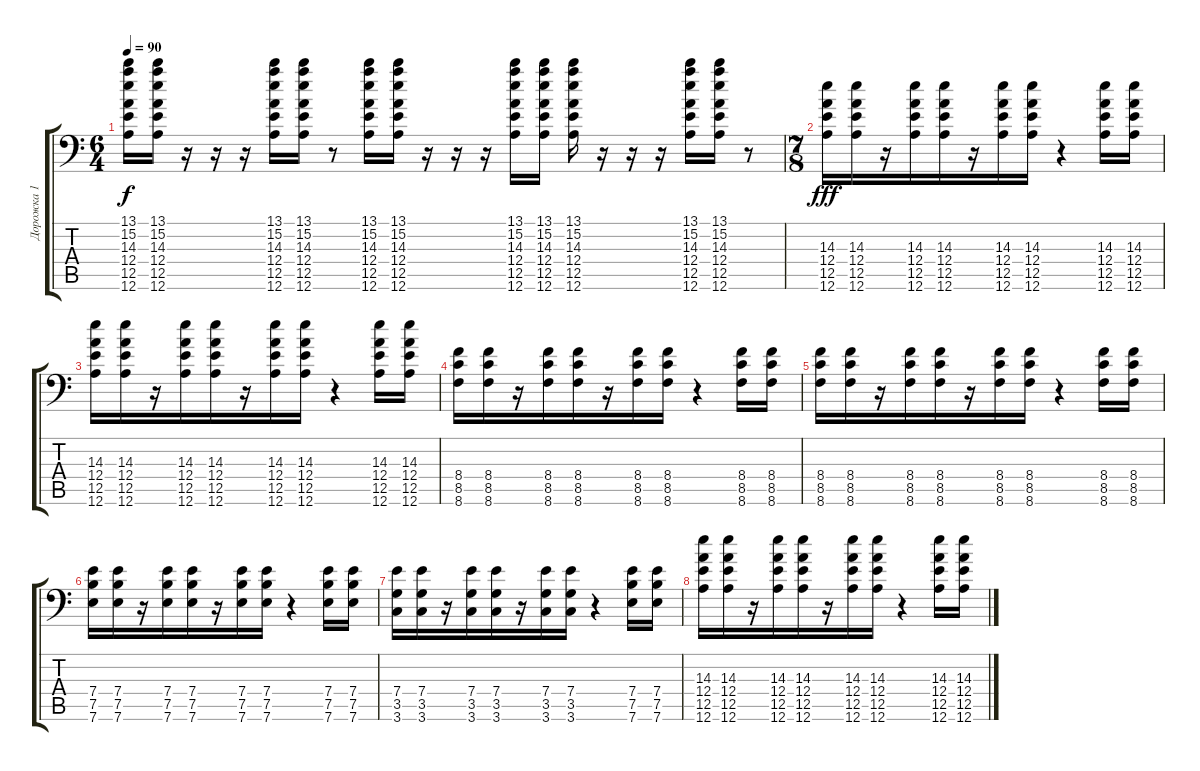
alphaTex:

\track ("Дорожка 1" "Дорожка 1") {instrument distortionguitar}
\staff {score tabs}
\tuning (B3 Gb3 D3 A2 E2 A1) {hide}
\ts (6 4)
\tempo 90
\clef f4
\ks c
(13.1 15.2 14.3 12.4 12.5 12.6).16{dy f} (13.1 15.2 14.3 12.4 12.5 12.6).16 r.16 r.16 r.16 (13.1 15.2 14.3 12.4 12.5 12.6).16 (13.1 15.2 14.3 12.4 12.5 12.6).16 r.8 (13.1 15.2 14.3 12.4 12.5 12.6).16 (13.1 15.2 14.3 12.4 12.5 12.6).16 r.16 r.16 r.16 (13.1 15.2 14.3 12.4 12.5 12.6).16 (13.1 15.2 14.3 12.4 12.5 12.6).16 (13.1 15.2 14.3 12.4 12.5 12.6).16 r.16 r.16 r.16 (13.1 15.2 14.3 12.4 12.5 12.6).16 (13.1 15.2 14.3 12.4 12.5 12.6).16 r.8 |
\ts (7 8)
(14.3 12.4 12.5 12.6).16{dy fff volume 16} (14.3 12.4 12.5 12.6).16 r.16 (14.3 12.4 12.5 12.6).16 (14.3 12.4 12.5 12.6).16 r.16 (14.3 12.4 12.5 12.6).16 (14.3 12.4 12.5 12.6).16 r.4 (14.3 12.4 12.5 12.6).16 (14.3 12.4 12.5 12.6).16 |
(14.3 12.4 12.5 12.6).16 (14.3 12.4 12.5 12.6).16 r.16 (14.3 12.4 12.5 12.6).16 (14.3 12.4 12.5 12.6).16 r.16 (14.3 12.4 12.5 12.6).16 (14.3 12.4 12.5 12.6).16 r.4 (14.3 12.4 12.5 12.6).16 (14.3 12.4 12.5 12.6).16 |
(8.4 8.5 8.6).16 (8.4 8.5 8.6).16 r.16 (8.4 8.5 8.6).16 (8.4 8.5 8.6).16 r.16 (8.4 8.5 8.6).16 (8.4 8.5 8.6).16 r.4 (8.4 8.5 8.6).16 (8.4 8.5 8.6).16 |
(8.4 8.5 8.6).16 (8.4 8.5 8.6).16 r.16 (8.4 8.5 8.6).16 (8.4 8.5 8.6).16 r.16 (8.4 8.5 8.6).16 (8.4 8.5 8.6).16 r.4 (8.4 8.5 8.6).16 (8.4 8.5 8.6).16 |
(7.4 7.5 7.6).16 (7.4 7.5 7.6).16 r.16 (7.4 7.5 7.6).16 (7.4 7.5 7.6).16 r.16 (7.4 7.5 7.6).16 (7.4 7.5 7.6).16 r.4 (7.4 7.5 7.6).16 (7.4 7.5 7.6).16 |
(7.4 3.5 3.6).16 (7.4 3.5 3.6).16 r.16 (7.4 3.5 3.6).16 (7.4 3.5 3.6).16 r.16 (7.4 3.5 3.6).16 (7.4 3.5 3.6).16 r.4 (7.4 7.5 7.6).16 (7.4 7.5 7.6).16 |
(14.3 12.4 12.5 12.6).16 (14.3 12.4 12.5 12.6).16 r.16 (14.3 12.4 12.5 12.6).16 (14.3 12.4 12.5 12.6).16 r.16 (14.3 12.4 12.5 12.6).16 (14.3 12.4 12.5 12.6).16 r.4 (14.3 12.4 12.5 12.6).16 (14.3 12.4 12.5 12.6).16
